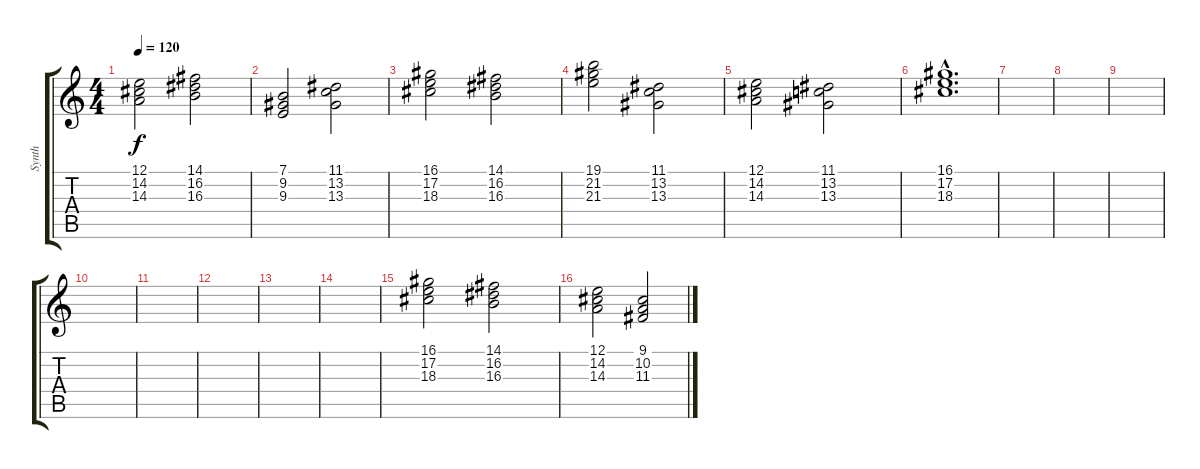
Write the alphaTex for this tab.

\track ("Synth" "Synth") {instrument stringensemble1}
\staff {score tabs}
\tuning (E4 B3 G3 D3 A2 E2) {hide}
\ts (4 4)
\tempo 120
\clef g2
\ks c
(12.1 14.2 14.3).2{dy f} (14.1 16.2 16.3).2 |
(7.1 9.2 9.3).2 (11.1 13.2 13.3).2 |
(16.1 17.2 18.3).2 (14.1 16.2 16.3).2 |
(19.1 21.2 21.3).2 (11.1 13.2 13.3).2 |
(12.1 14.2 14.3).2 (11.1 13.2 13.3).2 |
(16.1{hac} 17.2{hac} 18.3{hac}).1{d} |
|
|
|
|
|
|
|
|
(16.1 17.2 18.3).2{volume 11} (14.1 16.2 16.3).2 |
(12.1 14.2 14.3).2 (9.1 10.2 11.3).2
